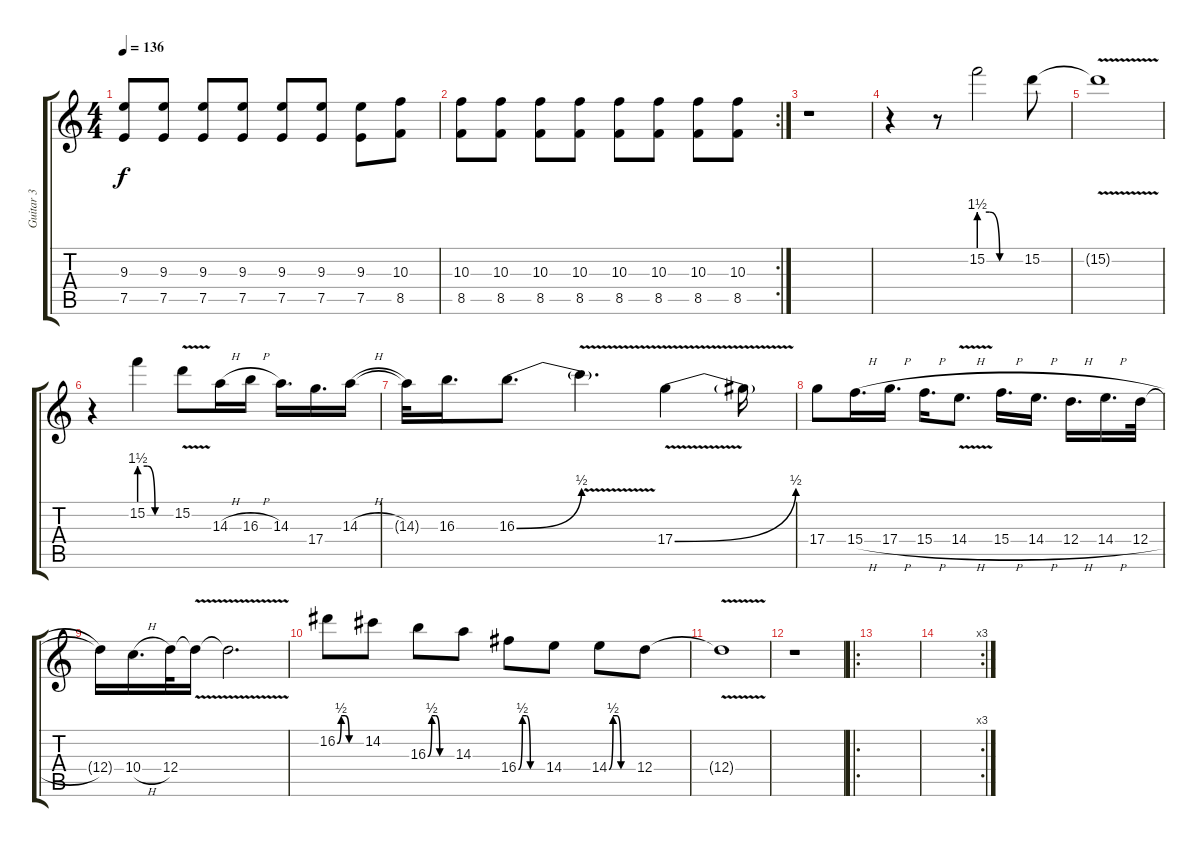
\track ("Guitar 3" "Guitar 3") {instrument distortionguitar}
\staff {score tabs}
\tuning (E4 B3 G3 D3 A2 E2) {hide}
\ts (4 4)
\tempo 136
\clef g2
\ks c
(9.3 7.5).8{dy f} (9.3 7.5).8 (9.3 7.5).8 (9.3 7.5).8 (9.3 7.5).8 (9.3 7.5).8 (9.3 7.5).8 (10.3 8.5).8 |
\rc 2
(10.3 8.5).8 (10.3 8.5).8 (10.3 8.5).8 (10.3 8.5).8 (10.3 8.5).8 (10.3 8.5).8 (10.3 8.5).8 (10.3 8.5).8 |
r.1 |
r.4 r.8 15.2{be (custom 0 6 15 6 30 0 60 0)}.2 15.2.8 |
15.2{v t}.1 |
r.4 15.2{be (custom 0 6 15 6 30 0 60 0)}.4 15.2{v}.8 14.3{h}.16 16.3{h}.16 14.3.16{d} 17.4.16{d} 14.3{h}.16 |
14.3{t}.32 16.3.16{d} 16.3{be (bend 0 0 60 2)}.8{d} 16.3{v t}.4{d} 17.4{be (bend 0 0 60 2) v}.4 17.4{t}.16 |
17.4.8 15.4{h}.16{d} 17.4{h}.16{d} 15.4{h}.16{d} 14.4{v h}.8{d} 15.4{h}.16{d} 14.4{h}.16{d} 12.4{h}.16{d} 14.4{h}.16{d} 12.4{h}.32 |
12.4{t}.16 10.4{h}.16{d} 12.4.32 12.4{v t}.16 12.4{t}.2{d} |
16.2{be (custom 0 0 10 2 20 2 30 0 60 0)}.8 14.2.8 16.3{be (custom 0 0 10 2 20 2 30 0 60 0)}.8 14.3.8 16.4{be (custom 0 0 10 2 20 2 30 0 60 0)}.8 14.4.8 14.4{be (custom 0 0 10 2 20 2 30 0 60 0)}.8 12.4.8 |
12.4{v t}.1 |
r.1 |
\ro
|
\rc 3
